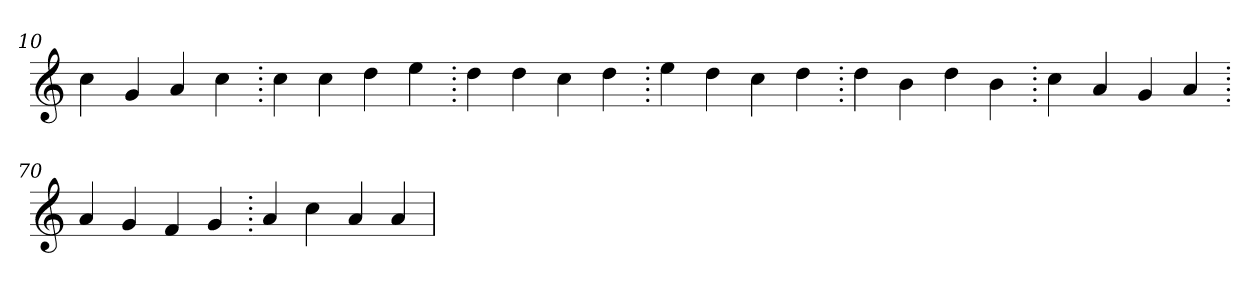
**kern
*part1
*staff1
*clefG2
=10.
4cc
4g
4a
4cc
=20.
4cc
4cc
4dd
4ee
=30.
4dd
4dd
4cc
4dd
=40.
4ee
4dd
4cc
4dd
=50.
4dd
4b
4dd
4b
=60.
4cc
4a
4g
4a
=70.
4a
4g
4f
4g
=80.
4a
4cc
4a
4a
=
*-
